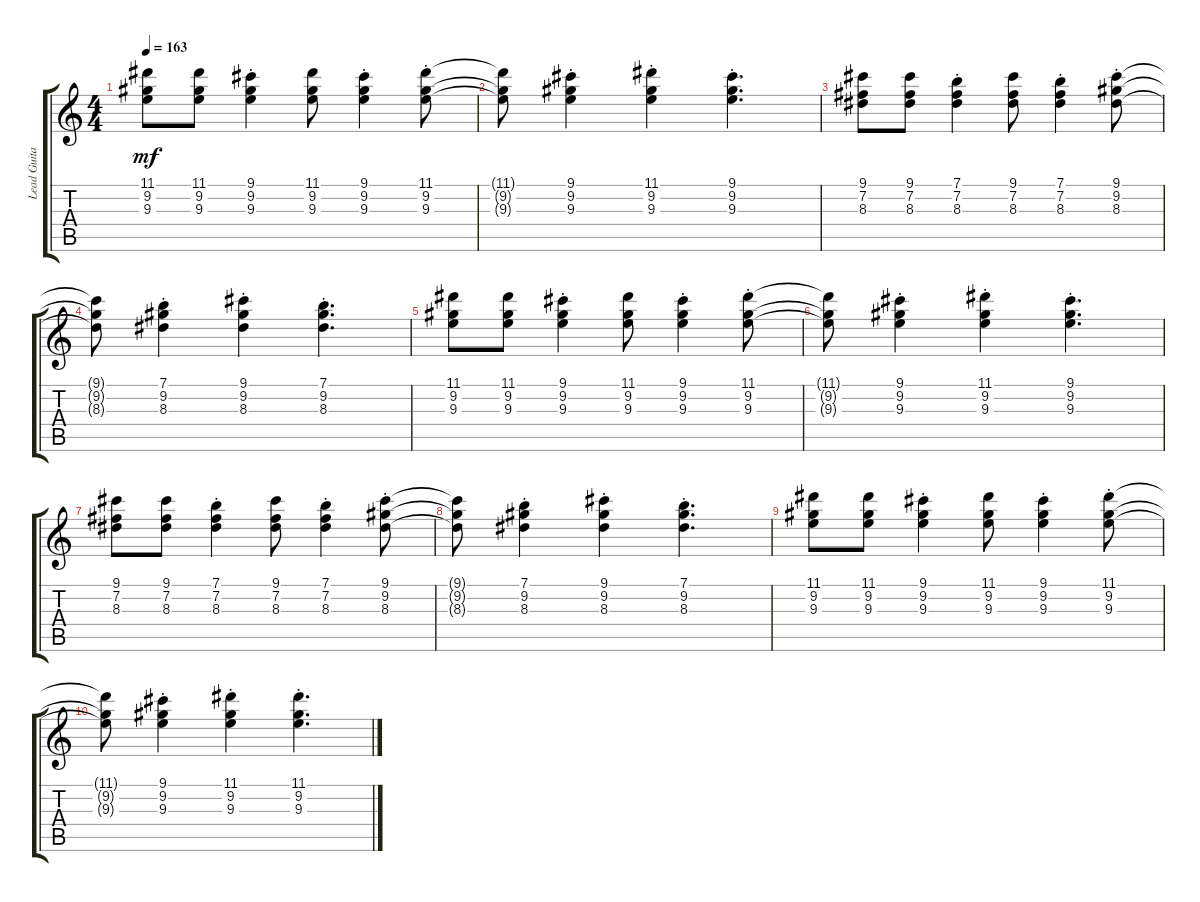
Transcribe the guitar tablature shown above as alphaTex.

\track ("Lead Guitar 1" "Lead Guita") {instrument distortionguitar}
\staff {score tabs}
\tuning (E4 B3 G3 D3 A2 E2) {hide}
\ts (4 4)
\tempo 163
\clef g2
\ks c
(11.1 9.2 9.3).8{dy mf} (11.1 9.2 9.3).8 (9.1{st} 9.2{st} 9.3{st}).4 (11.1 9.2 9.3).8 (9.1{st} 9.2{st} 9.3{st}).4 (11.1{st} 9.2 9.3).8 |
(11.1{t} 9.2{t} 9.3{t}).8 (9.1{st} 9.2 9.3).4 (11.1{st} 9.2 9.3).4 (9.1{st} 9.2 9.3).4{d} |
(9.1 7.2 8.3).8 (9.1 7.2 8.3).8 (7.1{st} 7.2{st} 8.3{st}).4 (9.1 7.2 8.3).8 (7.1{st} 7.2{st} 8.3{st}).4 (9.1{st} 9.2 8.3).8 |
(9.1{t} 9.2{t} 8.3{t}).8 (7.1{st} 9.2 8.3).4 (9.1{st} 9.2 8.3).4 (7.1{st} 9.2 8.3).4{d} |
(11.1 9.2 9.3).8 (11.1 9.2 9.3).8 (9.1{st} 9.2{st} 9.3{st}).4 (11.1 9.2 9.3).8 (9.1{st} 9.2{st} 9.3{st}).4 (11.1{st} 9.2 9.3).8 |
(11.1{t} 9.2{t} 9.3{t}).8 (9.1{st} 9.2 9.3).4 (11.1{st} 9.2 9.3).4 (9.1{st} 9.2 9.3).4{d} |
(9.1 7.2 8.3).8 (9.1 7.2 8.3).8 (7.1{st} 7.2{st} 8.3{st}).4 (9.1 7.2 8.3).8 (7.1{st} 7.2{st} 8.3{st}).4 (9.1{st} 9.2 8.3).8 |
(9.1{t} 9.2{t} 8.3{t}).8 (7.1{st} 9.2 8.3).4 (9.1{st} 9.2 8.3).4 (7.1{st} 9.2 8.3).4{d} |
(11.1 9.2 9.3).8 (11.1 9.2 9.3).8 (9.1{st} 9.2{st} 9.3{st}).4 (11.1 9.2 9.3).8 (9.1{st} 9.2{st} 9.3{st}).4 (11.1{st} 9.2 9.3).8 |
(11.1{t} 9.2{t} 9.3{t}).8 (9.1{st} 9.2 9.3).4 (11.1{st} 9.2 9.3).4 (11.1{st} 9.2 9.3).4{d}
